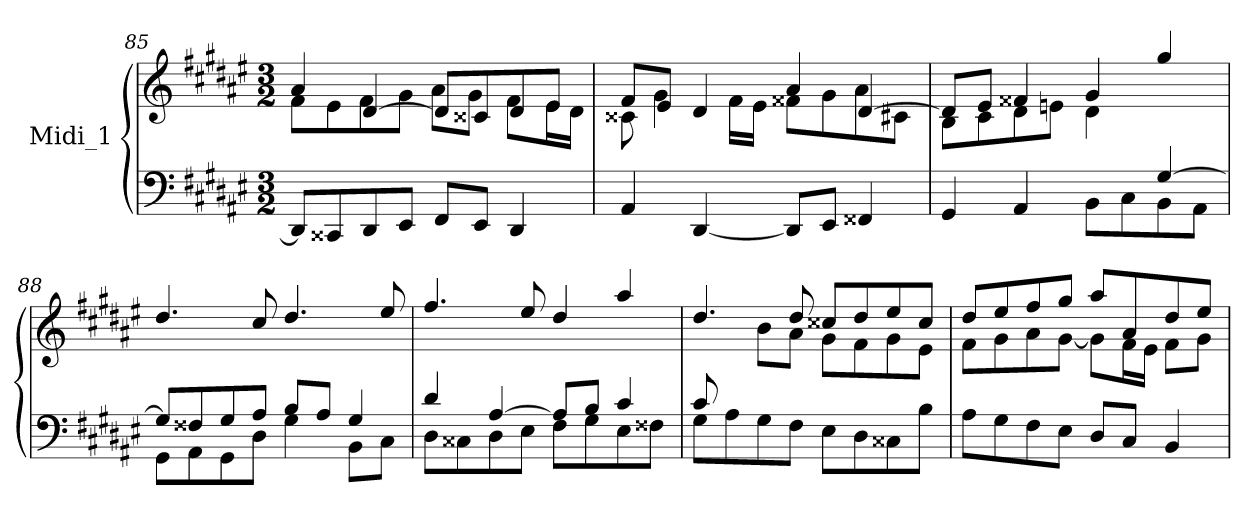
**kern	**kern
*part1	*part1
*staff2	*staff1
*I"Midi_1	*
*clefF4	*clefG2
*k[f#c#g#d#a#e#]	*k[f#c#g#d#a#e#]
*F#:	*F#:
*M3/2	*M3/2
=85	=85
*	*^
8DD#L]	4a#/	8f#\L
8CC##X	.	8e#\
8DD#	[4d#/	8f#\
8EE#J	.	8g#\J
8FF#L	8d#L]	8a#\L
8EE#J	8c##X	8g#\J
4DD#	8d#	8f#\L
.	8e#J	16e#\L
.	.	16d#\JJ
!!LO:LB:g=z	!!
=86	=86	=86
4AA#	8f#L	8c##X\
.	8e#J	4g#\
[4DD#	4d#/	.
.	.	16f#\LL
.	.	16e#\JJ
8DD#L]	4a#/	8f##XL
8EE#J	.	8g#
4FF##X	[4d#/	8a#
.	.	8c#XJ
=87	=87	=87
*^	*	*
2.ryy	4GG#	8d#L]	8BL
.	.	8e#J	8c#
.	4AA#	4f##X/	8d#
.	.	.	8enJ
.	8BB\L	4g#/	4d#\
.	8C#\	.	.
[4G#/	8BB\	4gg#/	4ryy
.	8AA#\J	.	.
*	*	*v	*v
=88	=88	=88
8G#/L]	8GG#\L	4.dd#/
8F##X/	8AA#\	.
8G#/	8GG#\	.
8A#/J	8D#\J	8cc#/
8B/L	4G#	4.dd#/
8A#/J	.	.
4G#/	8BB\L	.
.	8C#\J	8ee#/
=89	=89	=89
4d#/	8D#L	4.ff#/
.	8C##X	.
[4A#/	8D#	.
.	8E#J	8ee#/
8A#/L]	8F#L	4dd#/
8B/J	8G#	.
4c#/	8E#	4aa#/
.	8F##XJ	.
=90	=90	=90
*	*	*^
8c#/L	8G#L	4.dd#/	8ryy
2..ryy	8A#	.	8cc#J
.	8G#	.	8b\L
.	8F#J	8dd#/	8a#\J
.	8E#L	8cc##XL	8g#L
.	8D#	8dd#/	8f#\
.	8C##X	8ee#/	8g#\
.	8BJ	8cc##/J	8e#\J
*v	*v	*	*
!!LO:LB:g=z	!!
=91	=91	=91
8A#L	8dd#/L	8f#\L
8G#	8ee#/	8g#\
8F#	8ff#/	8a#\
8E#J	8gg#/J	[8g#\J
8D#L	8aa#/L	8g#\L]
8C#J	8a#/	16f#\L
.	.	16e#\JJ
4BB	8dd#/	8f#\L
.	8ee#/J	8g#\J
*	*v	*v
=	=
*-	*-
